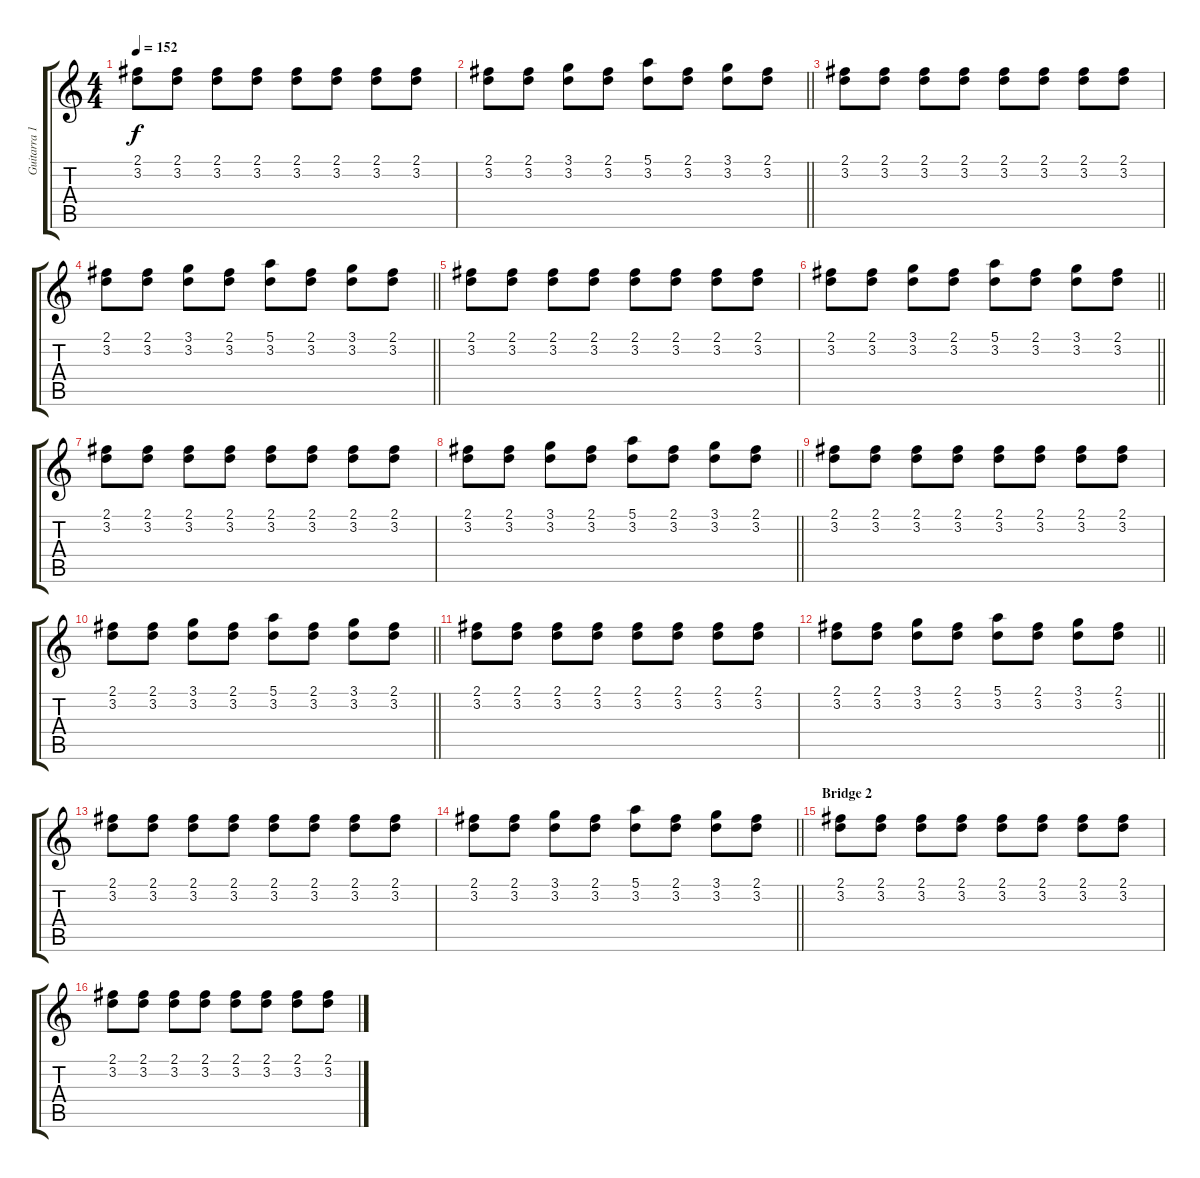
\track ("Guitarra 1" "Guitarra 1") {instrument acousticguitarsteel}
\staff {score tabs}
\tuning (E4 B3 G3 D3 A2 E2) {hide}
\ts (4 4)
\tempo 152
\clef g2
\ks c
(2.1 3.2).8{dy f} (2.1 3.2).8 (2.1 3.2).8 (2.1 3.2).8 (2.1 3.2).8 (2.1 3.2).8 (2.1 3.2).8 (2.1 3.2).8 |
\barLineRight lightlight
(2.1 3.2).8 (2.1 3.2).8 (3.1 3.2).8 (2.1 3.2).8 (5.1 3.2).8 (2.1 3.2).8 (3.1 3.2).8 (2.1 3.2).8 |
(2.1 3.2).8 (2.1 3.2).8 (2.1 3.2).8 (2.1 3.2).8 (2.1 3.2).8 (2.1 3.2).8 (2.1 3.2).8 (2.1 3.2).8 |
\barLineRight lightlight
(2.1 3.2).8 (2.1 3.2).8 (3.1 3.2).8 (2.1 3.2).8 (5.1 3.2).8 (2.1 3.2).8 (3.1 3.2).8 (2.1 3.2).8 |
(2.1 3.2).8 (2.1 3.2).8 (2.1 3.2).8 (2.1 3.2).8 (2.1 3.2).8 (2.1 3.2).8 (2.1 3.2).8 (2.1 3.2).8 |
\barLineRight lightlight
(2.1 3.2).8 (2.1 3.2).8 (3.1 3.2).8 (2.1 3.2).8 (5.1 3.2).8 (2.1 3.2).8 (3.1 3.2).8 (2.1 3.2).8 |
(2.1 3.2).8 (2.1 3.2).8 (2.1 3.2).8 (2.1 3.2).8 (2.1 3.2).8 (2.1 3.2).8 (2.1 3.2).8 (2.1 3.2).8 |
\barLineRight lightlight
(2.1 3.2).8 (2.1 3.2).8 (3.1 3.2).8 (2.1 3.2).8 (5.1 3.2).8 (2.1 3.2).8 (3.1 3.2).8 (2.1 3.2).8 |
(2.1 3.2).8 (2.1 3.2).8 (2.1 3.2).8 (2.1 3.2).8 (2.1 3.2).8 (2.1 3.2).8 (2.1 3.2).8 (2.1 3.2).8 |
\barLineRight lightlight
(2.1 3.2).8 (2.1 3.2).8 (3.1 3.2).8 (2.1 3.2).8 (5.1 3.2).8 (2.1 3.2).8 (3.1 3.2).8 (2.1 3.2).8 |
(2.1 3.2).8 (2.1 3.2).8 (2.1 3.2).8 (2.1 3.2).8 (2.1 3.2).8 (2.1 3.2).8 (2.1 3.2).8 (2.1 3.2).8 |
\barLineRight lightlight
(2.1 3.2).8 (2.1 3.2).8 (3.1 3.2).8 (2.1 3.2).8 (5.1 3.2).8 (2.1 3.2).8 (3.1 3.2).8 (2.1 3.2).8 |
(2.1 3.2).8 (2.1 3.2).8 (2.1 3.2).8 (2.1 3.2).8 (2.1 3.2).8 (2.1 3.2).8 (2.1 3.2).8 (2.1 3.2).8 |
\barLineRight lightlight
(2.1 3.2).8 (2.1 3.2).8 (3.1 3.2).8 (2.1 3.2).8 (5.1 3.2).8 (2.1 3.2).8 (3.1 3.2).8 (2.1 3.2).8 |
\section ("" "Bridge 2")
(2.1 3.2).8 (2.1 3.2).8 (2.1 3.2).8 (2.1 3.2).8 (2.1 3.2).8 (2.1 3.2).8 (2.1 3.2).8 (2.1 3.2).8 |
(2.1 3.2).8 (2.1 3.2).8 (2.1 3.2).8 (2.1 3.2).8 (2.1 3.2).8 (2.1 3.2).8 (2.1 3.2).8 (2.1 3.2).8
